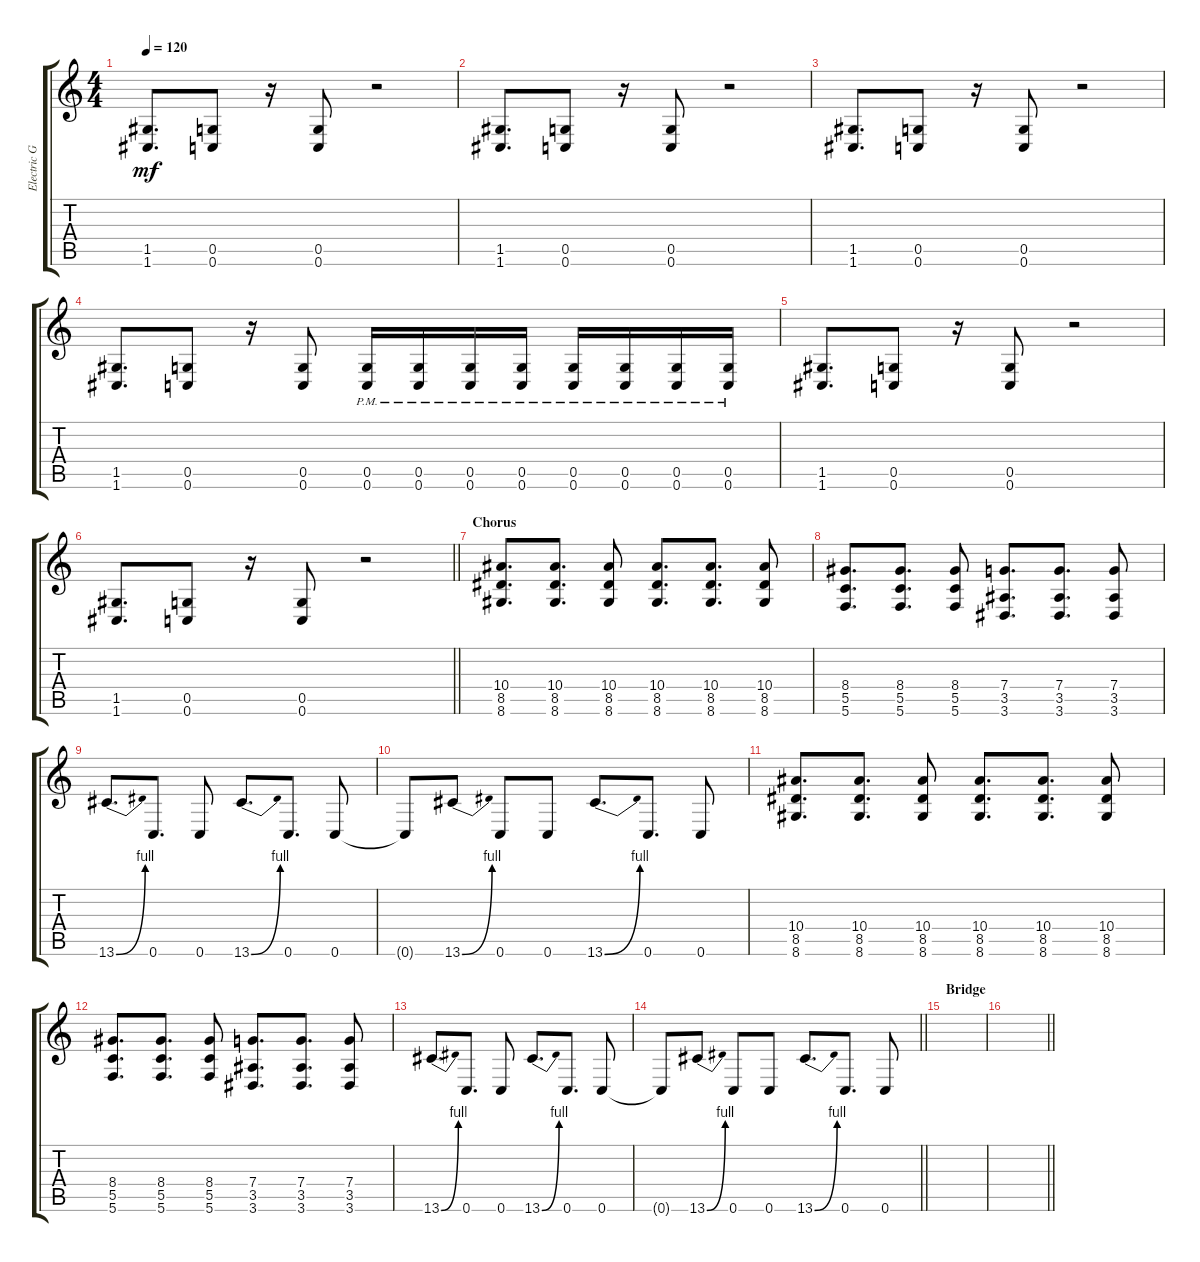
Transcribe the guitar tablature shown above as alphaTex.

\track ("Electric Guitar" "Electric G") {instrument distortionguitar}
\staff {score tabs}
\tuning (D4 A3 F3 C3 G2 C2) {hide}
\ts (4 4)
\tempo 120
\clef g2
\ks c
(1.5 1.6).8{d dy mf} (0.5 0.6).8 r.16 (0.5 0.6).8 r.2 |
(1.5 1.6).8{d} (0.5 0.6).8 r.16 (0.5 0.6).8 r.2 |
(1.5 1.6).8{d} (0.5 0.6).8 r.16 (0.5 0.6).8 r.2 |
(1.5 1.6).8{d} (0.5 0.6).8 r.16 (0.5 0.6).8 (0.5{pm} 0.6{pm}).16 (0.5{pm} 0.6{pm}).16 (0.5{pm} 0.6{pm}).16 (0.5{pm} 0.6{pm}).16 (0.5{pm} 0.6{pm}).16 (0.5{pm} 0.6{pm}).16 (0.5{pm} 0.6{pm}).16 (0.5{pm} 0.6{pm}).16 |
(1.5 1.6).8{d} (0.5 0.6).8 r.16 (0.5 0.6).8 r.2 |
\barLineRight lightlight
(1.5 1.6).8{d} (0.5 0.6).8 r.16 (0.5 0.6).8 r.2 |
\section ("" "Chorus")
(10.4 8.5 8.6).8{d} (10.4 8.5 8.6).8{d} (10.4 8.5 8.6).8 (10.4 8.5 8.6).8{d} (10.4 8.5 8.6).8{d} (10.4 8.5 8.6).8 |
(8.4 5.5 5.6).8{d} (8.4 5.5 5.6).8{d} (8.4 5.5 5.6).8 (7.4 3.5 3.6).8{d} (7.4 3.5 3.6).8{d} (7.4 3.5 3.6).8 |
13.6{be (bend 0 0 60 4)}.8{d} 0.6.8{d} 0.6.8 13.6{be (bend 0 0 60 4)}.8{d} 0.6.8{d} 0.6.8 |
0.6{t}.8 13.6{be (bend 0 0 60 4)}.8 0.6.8 0.6.8 13.6{be (bend 0 0 60 4)}.8{d} 0.6.8{d} 0.6.8 |
(10.4 8.5 8.6).8{d} (10.4 8.5 8.6).8{d} (10.4 8.5 8.6).8 (10.4 8.5 8.6).8{d} (10.4 8.5 8.6).8{d} (10.4 8.5 8.6).8 |
(8.4 5.5 5.6).8{d} (8.4 5.5 5.6).8{d} (8.4 5.5 5.6).8 (7.4 3.5 3.6).8{d} (7.4 3.5 3.6).8{d} (7.4 3.5 3.6).8 |
13.6{be (bend 0 0 60 4)}.8{d} 0.6.8{d} 0.6.8 13.6{be (bend 0 0 60 4)}.8{d} 0.6.8{d} 0.6.8 |
\barLineRight lightlight
0.6{t}.8 13.6{be (bend 0 0 60 4)}.8 0.6.8 0.6.8 13.6{be (bend 0 0 60 4)}.8{d} 0.6.8{d} 0.6.8 |
\section ("" "Bridge")
|
\barLineRight lightlight
